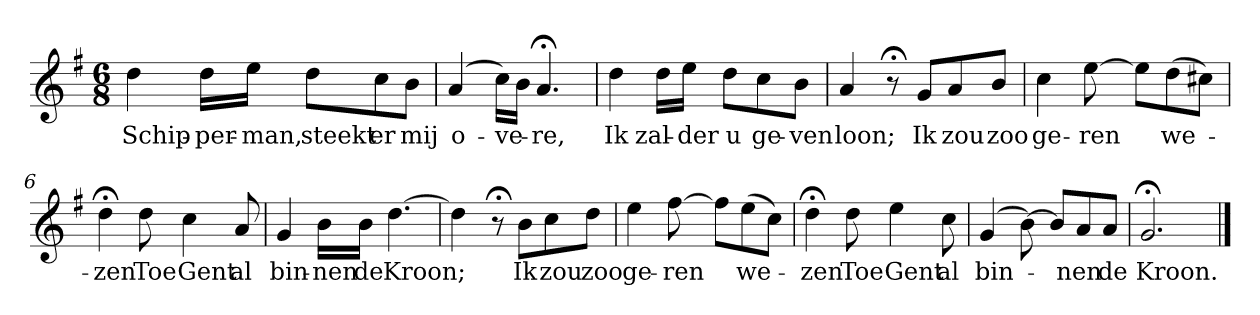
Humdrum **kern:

**kern	**text
*part1	*part1
*staff1	*staff1
*k[f#]	*
*G:	*
*M6/8	*
*MM120	*
=1	=1
4dd	Schip-
16ddLL	-per-
16eeJJ	-man,
8ddL	steekt
8cc	er
8bJ	mij
=2	=2
(4a	o-
16ccLL)	.
16bJJ	-ve-
4.a;<	-re,
=3	=3
4dd	Ik
16ddLL	zal-
16eeJJ	-der
8ddL	u
8cc	ge-
8bJ	-ven
=4	=4
4a	loon;
8r;<	.
8gL	Ik
8a	zou
8bJ	zoo
=5	=5
4cc	ge-
[8ee	-ren
8eeL]	.
(8dd	we-
8cc#XJ)	.
=6	=6
4dd;<	-zen
8dd	Toe
4cc	Gent
8a	al
=7	=7
4g	bin-
16bLL	-nen
16bJJ	de
[4.dd	Kroon;
=8	=8
4dd]	.
8r;<	.
8bL	Ik
8cc	zou
8ddJ	zoo
=9	=9
4ee	ge-
[8ff#	-ren
8ff#L]	.
(8ee	we-
8ccJ)	.
=10	=10
4dd;<	-zen
8dd	Toe
4ee	Gent
8cc	al
=11	=11
(4g	bin-
[8b)	.
8bL]	.
8a	-nen
8aJ	de
=12	=12
2.g;<	Kroon.
==	==
*-	*-
